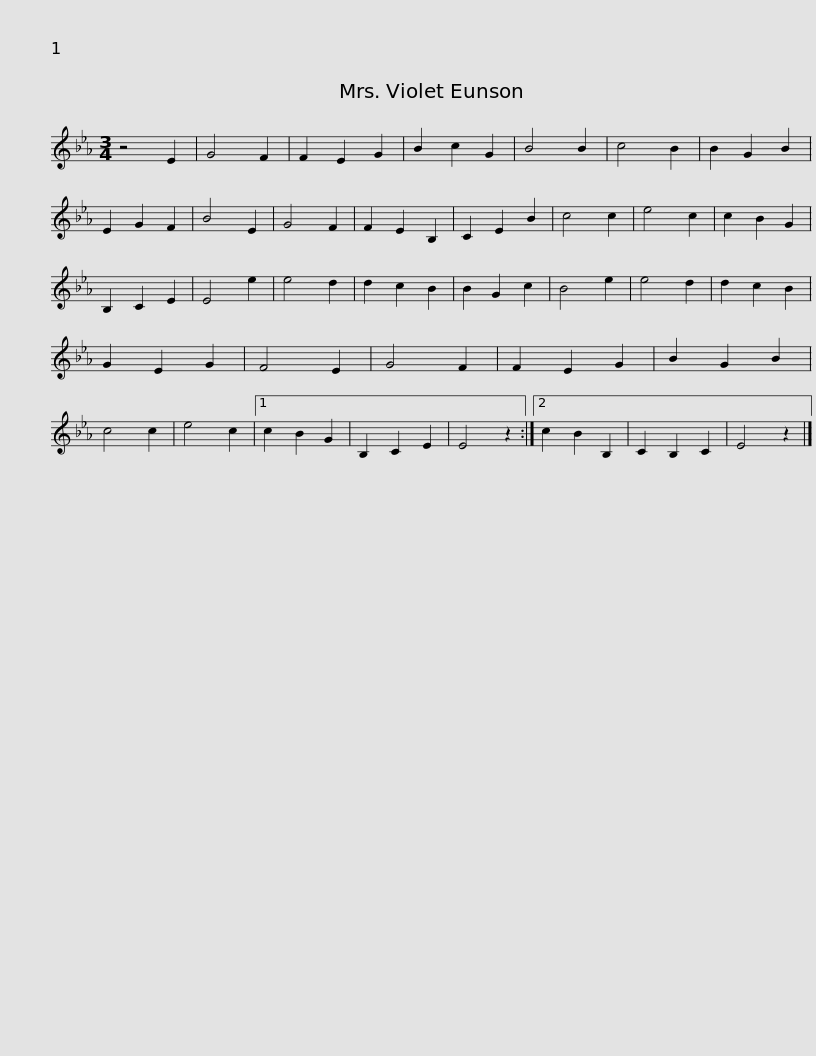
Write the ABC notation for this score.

X:1
L:1/8
M:3/4
I:linebreak $
K:Eb
V:1 treble
V:1
 z4 E2 | G4 F2 | F2 E2 G2 | B2 c2 G2 | B4 B2 | %5
 c4 B2 | B2 G2 B2 | E2 G2 F2 | B4 E2 | G4 F2 | %10
 F2 E2 B,2 | C2 E2 B2 | c4 c2 | e4 c2 |$ c2 B2 G2 | %15
 B,2 C2 E2 | E4 e2 | e4 d2 | d2 c2 B2 | B2 G2 c2 | %20
 B4 e2 | e4 d2 | d2 c2 B2 | G2 E2 G2 | F4 E2 | %25
 G4 F2 | F2 E2 G2 | B2 G2 B2 |$ c4 c2 | e4 c2 |1 %30
 c2 B2 G2 | B,2 C2 E2 | E4 z2 :|2 c2 B2 B,2 | C2 B,2 C2 | %35
 E4 z2 |] %36
